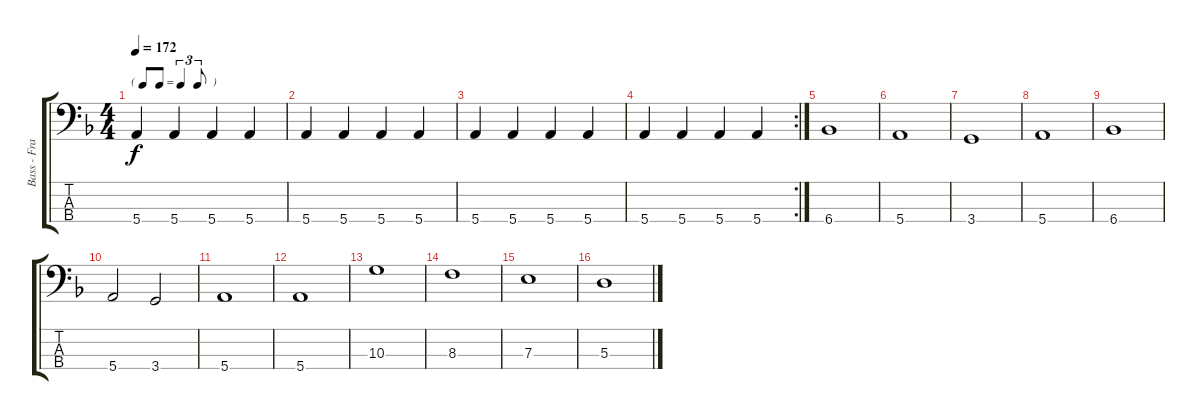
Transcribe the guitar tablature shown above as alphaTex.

\track ("Bass - Fran Sheehan" "Bass - Fra") {instrument electricbassfinger}
\staff {score tabs}
\tuning (G2 D2 A1 E1) {hide}
\ts (4 4)
\tf triplet8th
\tempo 172
\clef f4
\ks f
5.4.4{dy f} 5.4.4 5.4.4 5.4.4 |
5.4.4 5.4.4 5.4.4 5.4.4 |
5.4.4 5.4.4 5.4.4 5.4.4 |
\rc 2
5.4.4 5.4.4 5.4.4 5.4.4 |
6.4.1 |
5.4.1 |
3.4.1 |
5.4.1 |
6.4.1 |
5.4.2 3.4.2 |
5.4.1 |
5.4.1 |
10.3.1 |
8.3.1 |
7.3.1 |
5.3.1
